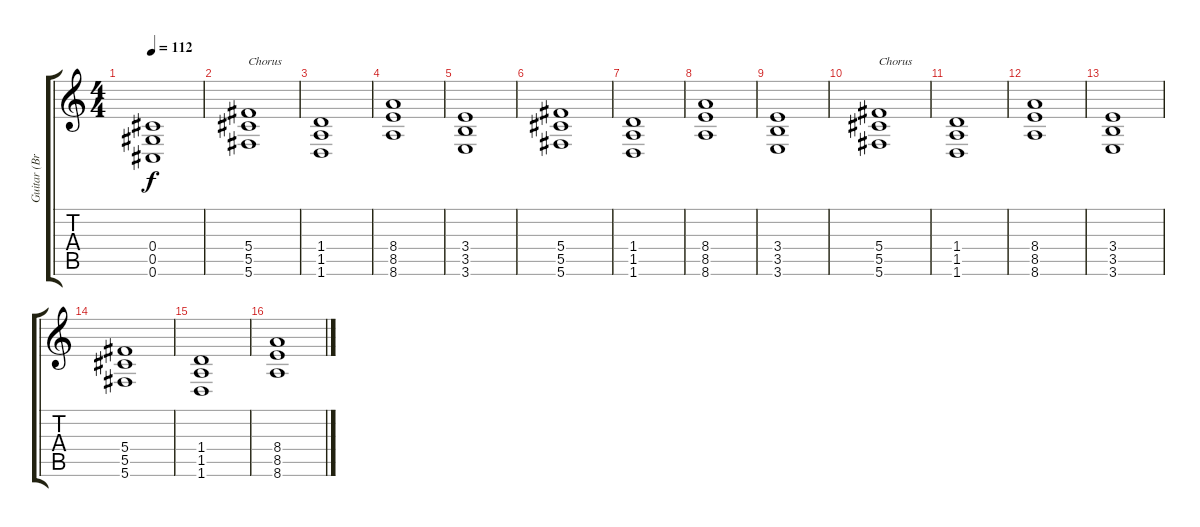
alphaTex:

\track ("Guitar (Brad Delson)" "Guitar (Br") {instrument distortionguitar}
\staff {score tabs}
\tuning (Eb4 Bb3 Gb3 Db3 Ab2 Db2) {hide}
\ts (4 4)
\tempo 112
\clef g2
\ks c
(0.4 0.5 0.6).1{dy f} |
(5.4 5.5 5.6).1{txt "Chorus" volume 16 instrument distortionguitar} |
(1.4 1.5 1.6).1 |
(8.4 8.5 8.6).1 |
(3.4 3.5 3.6).1 |
(5.4 5.5 5.6).1 |
(1.4 1.5 1.6).1 |
(8.4 8.5 8.6).1 |
(3.4 3.5 3.6).1 |
(5.4 5.5 5.6).1{txt "Chorus" volume 16 instrument distortionguitar} |
(1.4 1.5 1.6).1 |
(8.4 8.5 8.6).1 |
(3.4 3.5 3.6).1 |
(5.4 5.5 5.6).1 |
(1.4 1.5 1.6).1 |
(8.4 8.5 8.6).1
